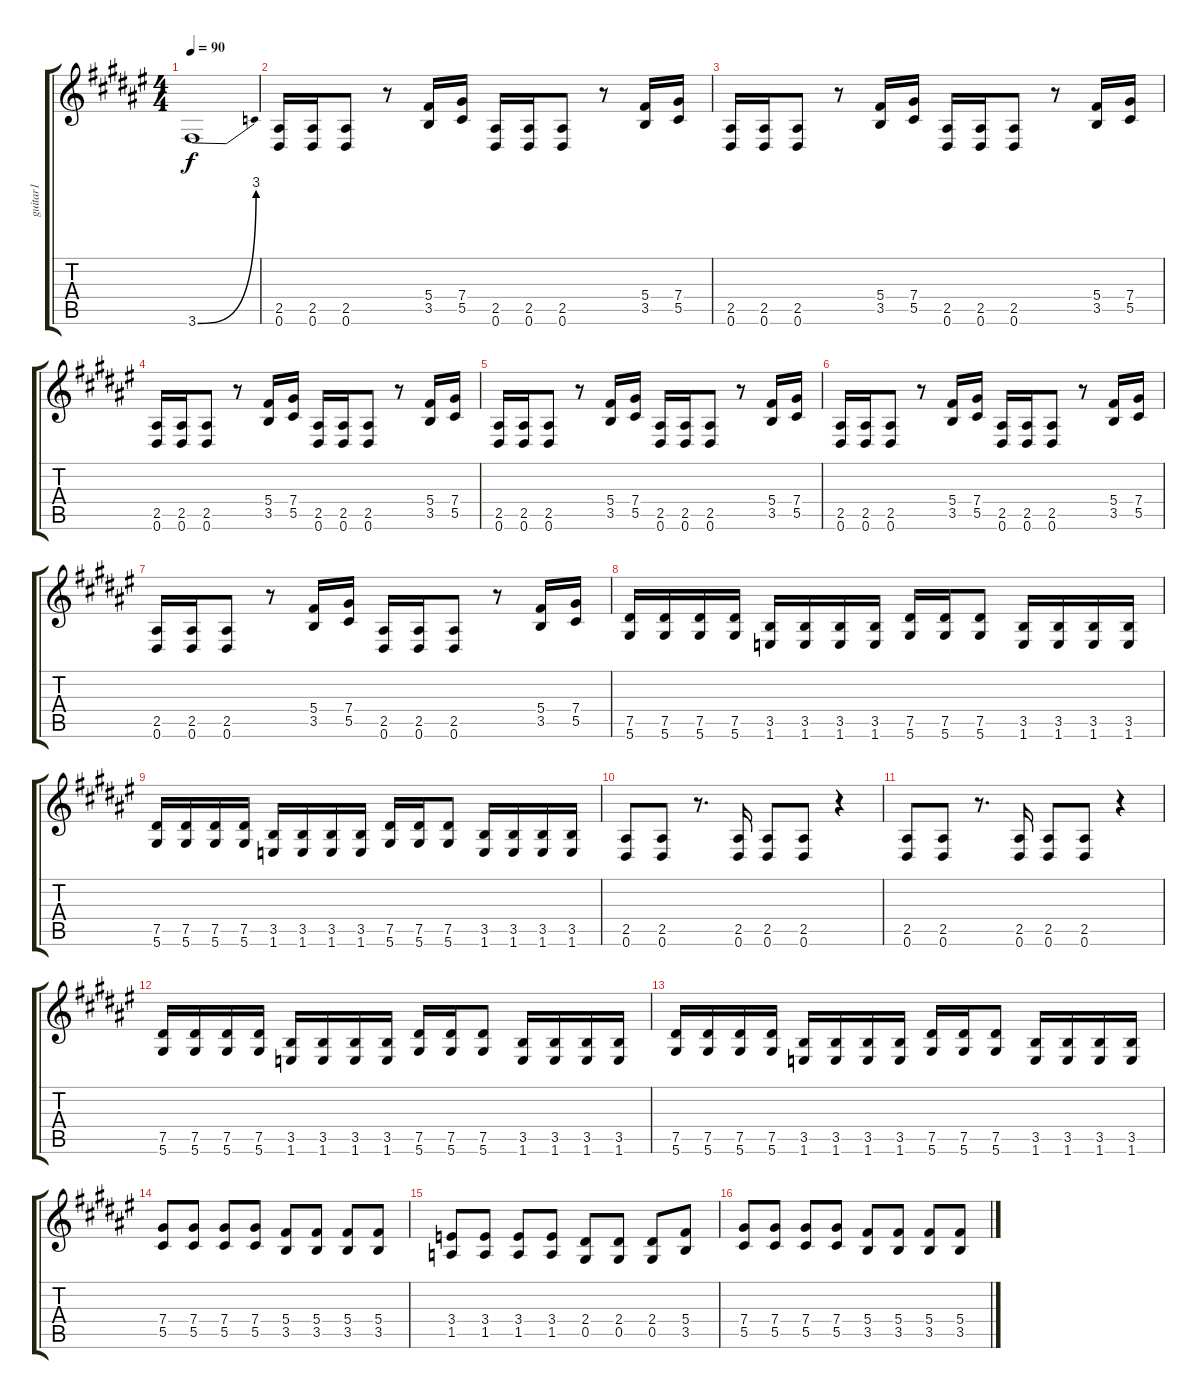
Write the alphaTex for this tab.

\track ("guitar1" "guitar1") {instrument distortionguitar}
\staff {score tabs}
\tuning (Eb4 Bb3 Gb3 Db3 Ab2 Eb2) {hide}
\ts (4 4)
\tempo 90
\clef g2
\ks d#minor
3.6{be (bend 0 0 60 12)}.1{dy f instrument distortionguitar} |
(2.5 0.6).16 (2.5 0.6).16 (2.5 0.6).8 r.8 (5.4 3.5).16 (7.4 5.5).16 (2.5 0.6).16 (2.5 0.6).16 (2.5 0.6).8 r.8 (5.4 3.5).16 (7.4 5.5).16 |
(2.5 0.6).16 (2.5 0.6).16 (2.5 0.6).8 r.8 (5.4 3.5).16 (7.4 5.5).16 (2.5 0.6).16 (2.5 0.6).16 (2.5 0.6).8 r.8 (5.4 3.5).16 (7.4 5.5).16 |
(2.5 0.6).16 (2.5 0.6).16 (2.5 0.6).8 r.8 (5.4 3.5).16 (7.4 5.5).16 (2.5 0.6).16 (2.5 0.6).16 (2.5 0.6).8 r.8 (5.4 3.5).16 (7.4 5.5).16 |
(2.5 0.6).16 (2.5 0.6).16 (2.5 0.6).8 r.8 (5.4 3.5).16 (7.4 5.5).16 (2.5 0.6).16 (2.5 0.6).16 (2.5 0.6).8 r.8 (5.4 3.5).16 (7.4 5.5).16 |
(2.5 0.6).16 (2.5 0.6).16 (2.5 0.6).8 r.8 (5.4 3.5).16 (7.4 5.5).16 (2.5 0.6).16 (2.5 0.6).16 (2.5 0.6).8 r.8 (5.4 3.5).16 (7.4 5.5).16 |
(2.5 0.6).16 (2.5 0.6).16 (2.5 0.6).8 r.8 (5.4 3.5).16 (7.4 5.5).16 (2.5 0.6).16 (2.5 0.6).16 (2.5 0.6).8 r.8 (5.4 3.5).16 (7.4 5.5).16 |
(7.5 5.6).16 (7.5 5.6).16 (7.5 5.6).16 (7.5 5.6).16 (3.5 1.6).16 (3.5 1.6).16 (3.5 1.6).16 (3.5 1.6).16 (7.5 5.6).16 (7.5 5.6).16 (7.5 5.6).8 (3.5 1.6).16 (3.5 1.6).16 (3.5 1.6).16 (3.5 1.6).16 |
(7.5 5.6).16 (7.5 5.6).16 (7.5 5.6).16 (7.5 5.6).16 (3.5 1.6).16 (3.5 1.6).16 (3.5 1.6).16 (3.5 1.6).16 (7.5 5.6).16 (7.5 5.6).16 (7.5 5.6).8 (3.5 1.6).16 (3.5 1.6).16 (3.5 1.6).16 (3.5 1.6).16 |
(2.5 0.6).8 (2.5 0.6).8 r.8{d} (2.5 0.6).16 (2.5 0.6).8 (2.5 0.6).8 r.4 |
(2.5 0.6).8 (2.5 0.6).8 r.8{d} (2.5 0.6).16 (2.5 0.6).8 (2.5 0.6).8 r.4 |
(7.5 5.6).16 (7.5 5.6).16 (7.5 5.6).16 (7.5 5.6).16 (3.5 1.6).16 (3.5 1.6).16 (3.5 1.6).16 (3.5 1.6).16 (7.5 5.6).16 (7.5 5.6).16 (7.5 5.6).8 (3.5 1.6).16 (3.5 1.6).16 (3.5 1.6).16 (3.5 1.6).16 |
(7.5 5.6).16 (7.5 5.6).16 (7.5 5.6).16 (7.5 5.6).16 (3.5 1.6).16 (3.5 1.6).16 (3.5 1.6).16 (3.5 1.6).16 (7.5 5.6).16 (7.5 5.6).16 (7.5 5.6).8 (3.5 1.6).16 (3.5 1.6).16 (3.5 1.6).16 (3.5 1.6).16 |
(7.4 5.5).8 (7.4 5.5).8 (7.4 5.5).8 (7.4 5.5).8 (5.4 3.5).8 (5.4 3.5).8 (5.4 3.5).8 (5.4 3.5).8 |
(3.4 1.5).8 (3.4 1.5).8 (3.4 1.5).8 (3.4 1.5).8 (2.4 0.5).8 (2.4 0.5).8 (2.4 0.5).8 (5.4 3.5).8 |
(7.4 5.5).8 (7.4 5.5).8 (7.4 5.5).8 (7.4 5.5).8 (5.4 3.5).8 (5.4 3.5).8 (5.4 3.5).8 (5.4 3.5).8
